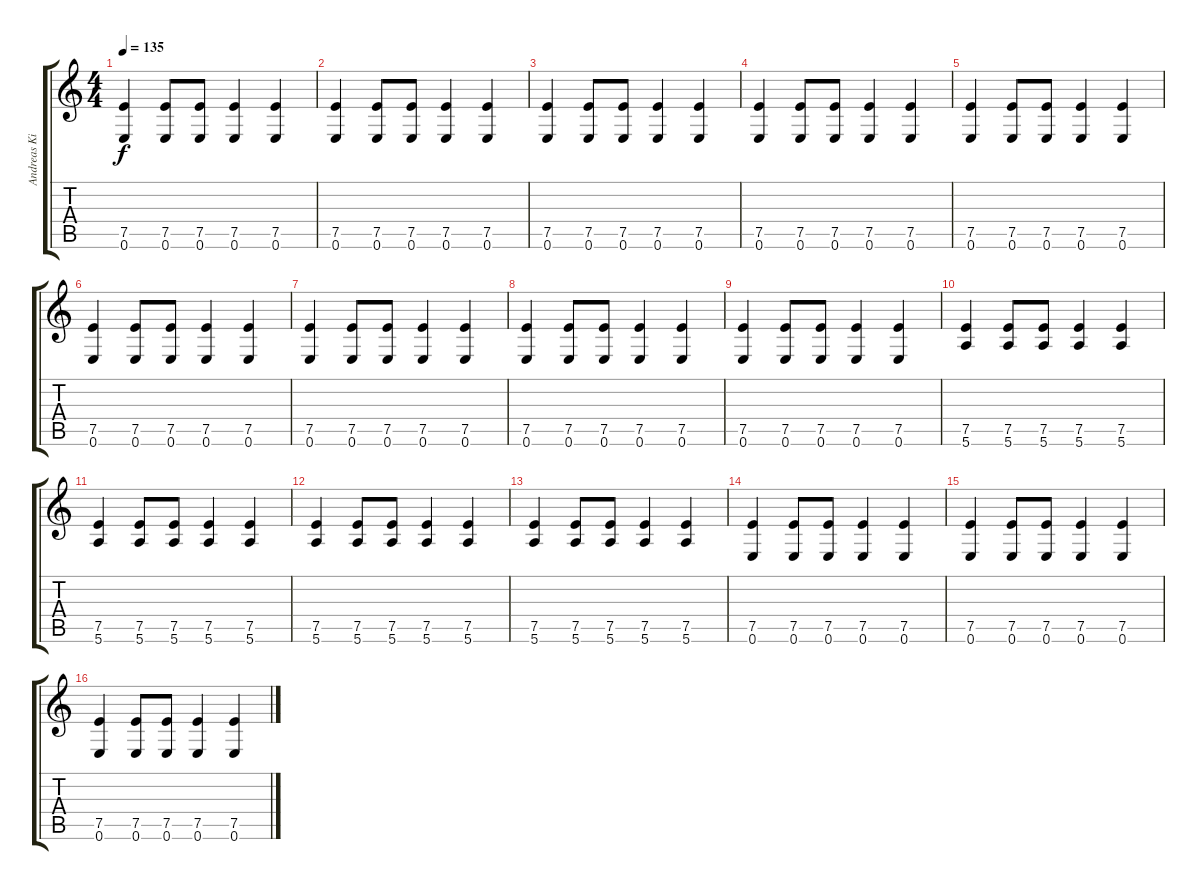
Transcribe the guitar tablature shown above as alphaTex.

\track ("Andreas Kisser" "Andreas Ki") {instrument overdrivenguitar}
\staff {score tabs}
\tuning (E4 B3 G3 D3 A2 E2) {hide}
\ts (4 4)
\tempo 135
\clef g2
\ks c
(7.5 0.6).4{dy f} (7.5 0.6).8 (7.5 0.6).8 (7.5 0.6).4 (7.5 0.6).4 |
(7.5 0.6).4 (7.5 0.6).8 (7.5 0.6).8 (7.5 0.6).4 (7.5 0.6).4 |
(7.5 0.6).4 (7.5 0.6).8 (7.5 0.6).8 (7.5 0.6).4 (7.5 0.6).4 |
(7.5 0.6).4 (7.5 0.6).8 (7.5 0.6).8 (7.5 0.6).4 (7.5 0.6).4 |
(7.5 0.6).4 (7.5 0.6).8 (7.5 0.6).8 (7.5 0.6).4 (7.5 0.6).4 |
(7.5 0.6).4 (7.5 0.6).8 (7.5 0.6).8 (7.5 0.6).4 (7.5 0.6).4 |
(7.5 0.6).4 (7.5 0.6).8 (7.5 0.6).8 (7.5 0.6).4 (7.5 0.6).4 |
(7.5 0.6).4 (7.5 0.6).8 (7.5 0.6).8 (7.5 0.6).4 (7.5 0.6).4 |
(7.5 0.6).4 (7.5 0.6).8 (7.5 0.6).8 (7.5 0.6).4 (7.5 0.6).4 |
(7.5 5.6).4 (7.5 5.6).8 (7.5 5.6).8 (7.5 5.6).4 (7.5 5.6).4 |
(7.5 5.6).4 (7.5 5.6).8 (7.5 5.6).8 (7.5 5.6).4 (7.5 5.6).4 |
(7.5 5.6).4 (7.5 5.6).8 (7.5 5.6).8 (7.5 5.6).4 (7.5 5.6).4 |
(7.5 5.6).4 (7.5 5.6).8 (7.5 5.6).8 (7.5 5.6).4 (7.5 5.6).4 |
(7.5 0.6).4 (7.5 0.6).8 (7.5 0.6).8 (7.5 0.6).4 (7.5 0.6).4 |
(7.5 0.6).4 (7.5 0.6).8 (7.5 0.6).8 (7.5 0.6).4 (7.5 0.6).4 |
(7.5 0.6).4 (7.5 0.6).8 (7.5 0.6).8 (7.5 0.6).4 (7.5 0.6).4
